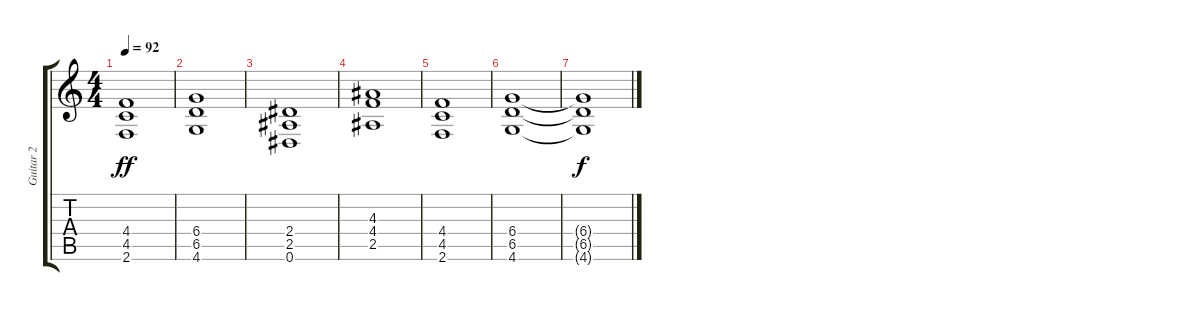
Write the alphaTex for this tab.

\track ("Guitar 2" "Guitar 2") {instrument overdrivenguitar}
\staff {score tabs}
\tuning (Eb4 Bb3 Gb3 Db3 Ab2 Eb2) {hide}
\ts (4 4)
\tempo 92
\clef g2
\ks c
(4.4 4.5 2.6).1{dy ff} |
(6.4 6.5 4.6).1 |
(2.4 2.5 0.6).1 |
(4.3 4.4 2.5).1 |
(4.4 4.5 2.6).1 |
(6.4 6.5 4.6).1 |
(6.4{t} 6.5{t} 4.6{t}).1{dy f}
